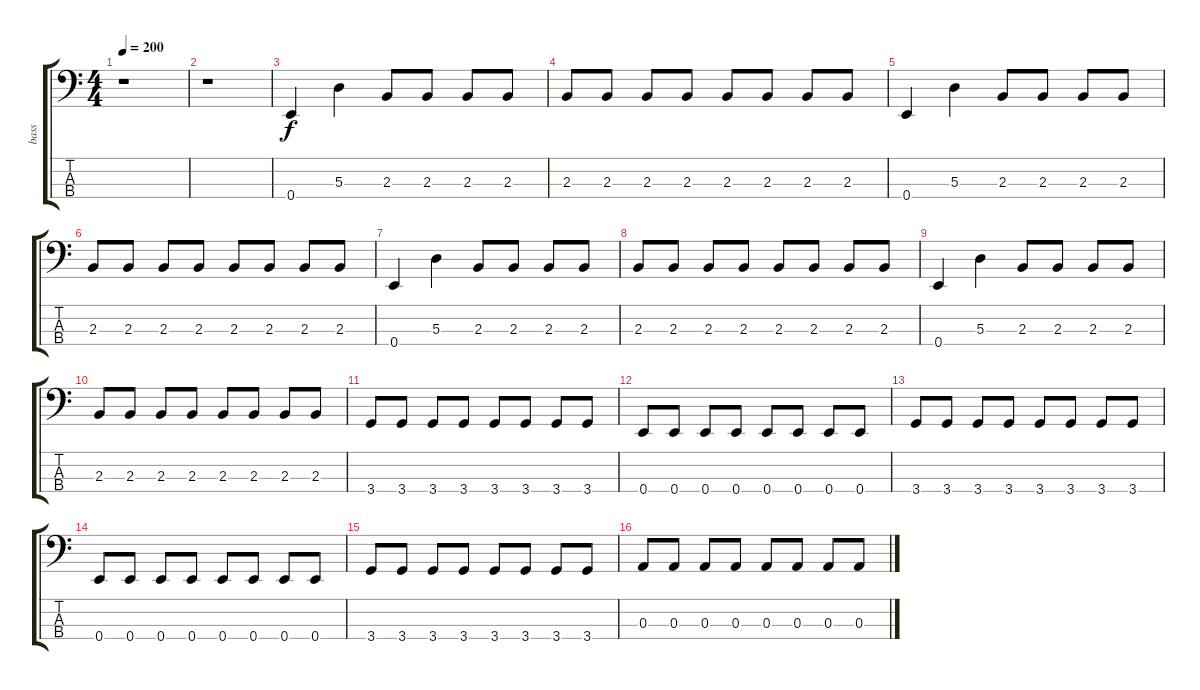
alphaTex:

\track ("bass" "bass") {instrument electricbassfinger}
\staff {score tabs}
\tuning (G2 D2 A1 E1) {hide}
\ts (4 4)
\tempo 200
\clef f4
\ks c
r.1{dy f instrument electricbassfinger} |
r.1 |
0.4.4 5.3.4 2.3.8 2.3.8 2.3.8 2.3.8 |
2.3.8 2.3.8 2.3.8 2.3.8 2.3.8 2.3.8 2.3.8 2.3.8 |
0.4.4 5.3.4 2.3.8 2.3.8 2.3.8 2.3.8 |
2.3.8 2.3.8 2.3.8 2.3.8 2.3.8 2.3.8 2.3.8 2.3.8 |
0.4.4 5.3.4 2.3.8 2.3.8 2.3.8 2.3.8 |
2.3.8 2.3.8 2.3.8 2.3.8 2.3.8 2.3.8 2.3.8 2.3.8 |
0.4.4 5.3.4 2.3.8 2.3.8 2.3.8 2.3.8 |
2.3.8 2.3.8 2.3.8 2.3.8 2.3.8 2.3.8 2.3.8 2.3.8 |
3.4.8 3.4.8 3.4.8 3.4.8 3.4.8 3.4.8 3.4.8 3.4.8 |
0.4.8 0.4.8 0.4.8 0.4.8 0.4.8 0.4.8 0.4.8 0.4.8 |
3.4.8 3.4.8 3.4.8 3.4.8 3.4.8 3.4.8 3.4.8 3.4.8 |
0.4.8 0.4.8 0.4.8 0.4.8 0.4.8 0.4.8 0.4.8 0.4.8 |
3.4.8 3.4.8 3.4.8 3.4.8 3.4.8 3.4.8 3.4.8 3.4.8 |
0.3.8 0.3.8 0.3.8 0.3.8 0.3.8 0.3.8 0.3.8 0.3.8
